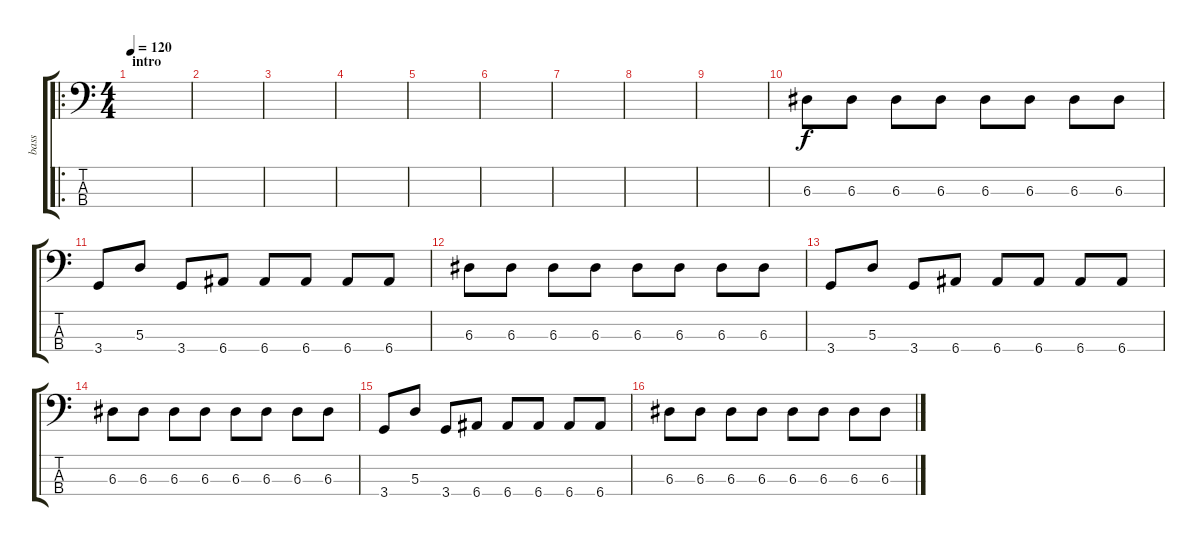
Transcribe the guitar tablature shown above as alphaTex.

\track ("bass" "bass") {instrument electricbassfinger}
\staff {score tabs}
\tuning (G2 D2 A1 E1) {hide}
\ro
\ts (4 4)
\section ("" "intro")
\tempo 120
\clef f4
\ks c
|
|
|
|
|
|
|
|
|
6.3.8 6.3.8 6.3.8 6.3.8 6.3.8 6.3.8 6.3.8 6.3.8 |
3.4.8 5.3.8 3.4.8 6.4.8 6.4.8 6.4.8 6.4.8 6.4.8 |
6.3.8 6.3.8 6.3.8 6.3.8 6.3.8 6.3.8 6.3.8 6.3.8 |
3.4.8 5.3.8 3.4.8 6.4.8 6.4.8 6.4.8 6.4.8 6.4.8 |
6.3.8 6.3.8 6.3.8 6.3.8 6.3.8 6.3.8 6.3.8 6.3.8 |
3.4.8 5.3.8 3.4.8 6.4.8 6.4.8 6.4.8 6.4.8 6.4.8 |
6.3.8 6.3.8 6.3.8 6.3.8 6.3.8 6.3.8 6.3.8 6.3.8
